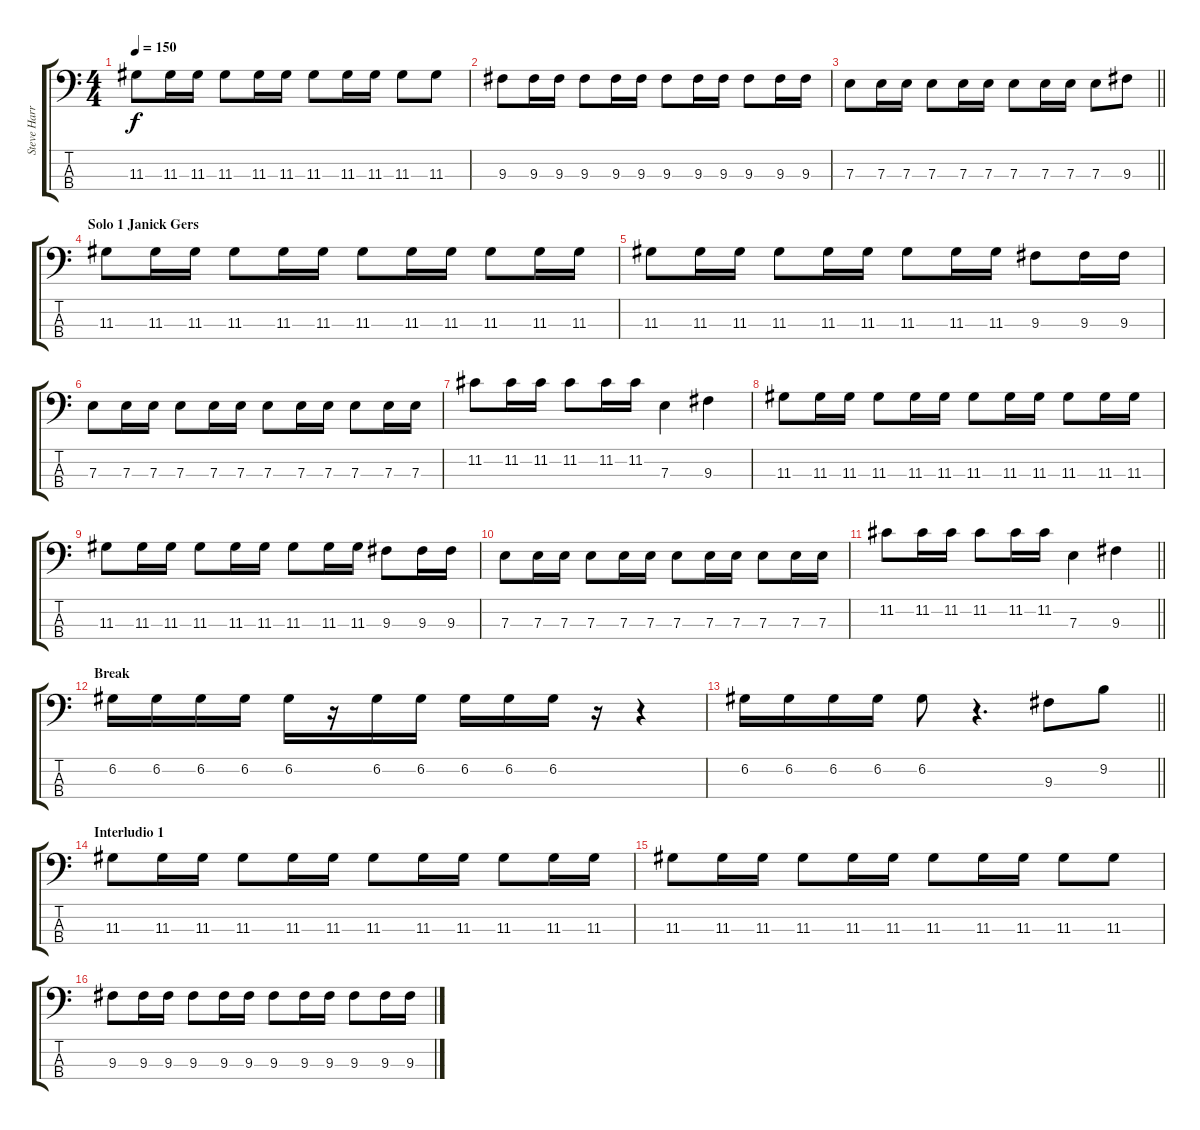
\track ("Steve Harris" "Steve Harr") {instrument electricbassfinger}
\staff {score tabs}
\tuning (G2 D2 A1 E1) {hide}
\ts (4 4)
\tempo 150
\clef f4
\ks c
11.3.8{dy f} 11.3.16 11.3.16 11.3.8 11.3.16 11.3.16 11.3.8 11.3.16 11.3.16 11.3.8 11.3.8 |
9.3.8 9.3.16 9.3.16 9.3.8 9.3.16 9.3.16 9.3.8 9.3.16 9.3.16 9.3.8 9.3.16 9.3.16 |
\barLineRight lightlight
7.3.8 7.3.16 7.3.16 7.3.8 7.3.16 7.3.16 7.3.8 7.3.16 7.3.16 7.3.8 9.3.8 |
\section ("" "Solo 1 Janick Gers")
11.3.8 11.3.16 11.3.16 11.3.8 11.3.16 11.3.16 11.3.8 11.3.16 11.3.16 11.3.8 11.3.16 11.3.16 |
11.3.8 11.3.16 11.3.16 11.3.8 11.3.16 11.3.16 11.3.8 11.3.16 11.3.16 9.3.8 9.3.16 9.3.16 |
7.3.8 7.3.16 7.3.16 7.3.8 7.3.16 7.3.16 7.3.8 7.3.16 7.3.16 7.3.8 7.3.16 7.3.16 |
11.2.8 11.2.16 11.2.16 11.2.8 11.2.16 11.2.16 7.3.4 9.3.4 |
11.3.8 11.3.16 11.3.16 11.3.8 11.3.16 11.3.16 11.3.8 11.3.16 11.3.16 11.3.8 11.3.16 11.3.16 |
11.3.8 11.3.16 11.3.16 11.3.8 11.3.16 11.3.16 11.3.8 11.3.16 11.3.16 9.3.8 9.3.16 9.3.16 |
7.3.8 7.3.16 7.3.16 7.3.8 7.3.16 7.3.16 7.3.8 7.3.16 7.3.16 7.3.8 7.3.16 7.3.16 |
\barLineRight lightlight
11.2.8 11.2.16 11.2.16 11.2.8 11.2.16 11.2.16 7.3.4 9.3.4 |
\section ("" "Break")
6.2.16 6.2.16 6.2.16 6.2.16 6.2.16 r.16 6.2.16 6.2.16 6.2.16 6.2.16 6.2.16 r.16 r.4 |
\barLineRight lightlight
6.2.16 6.2.16 6.2.16 6.2.16 6.2.8 r.4{d} 9.3.8 9.2.8 |
\section ("" "Interludio 1")
11.3.8 11.3.16 11.3.16 11.3.8 11.3.16 11.3.16 11.3.8 11.3.16 11.3.16 11.3.8 11.3.16 11.3.16 |
11.3.8 11.3.16 11.3.16 11.3.8 11.3.16 11.3.16 11.3.8 11.3.16 11.3.16 11.3.8 11.3.8 |
9.3.8 9.3.16 9.3.16 9.3.8 9.3.16 9.3.16 9.3.8 9.3.16 9.3.16 9.3.8 9.3.16 9.3.16
